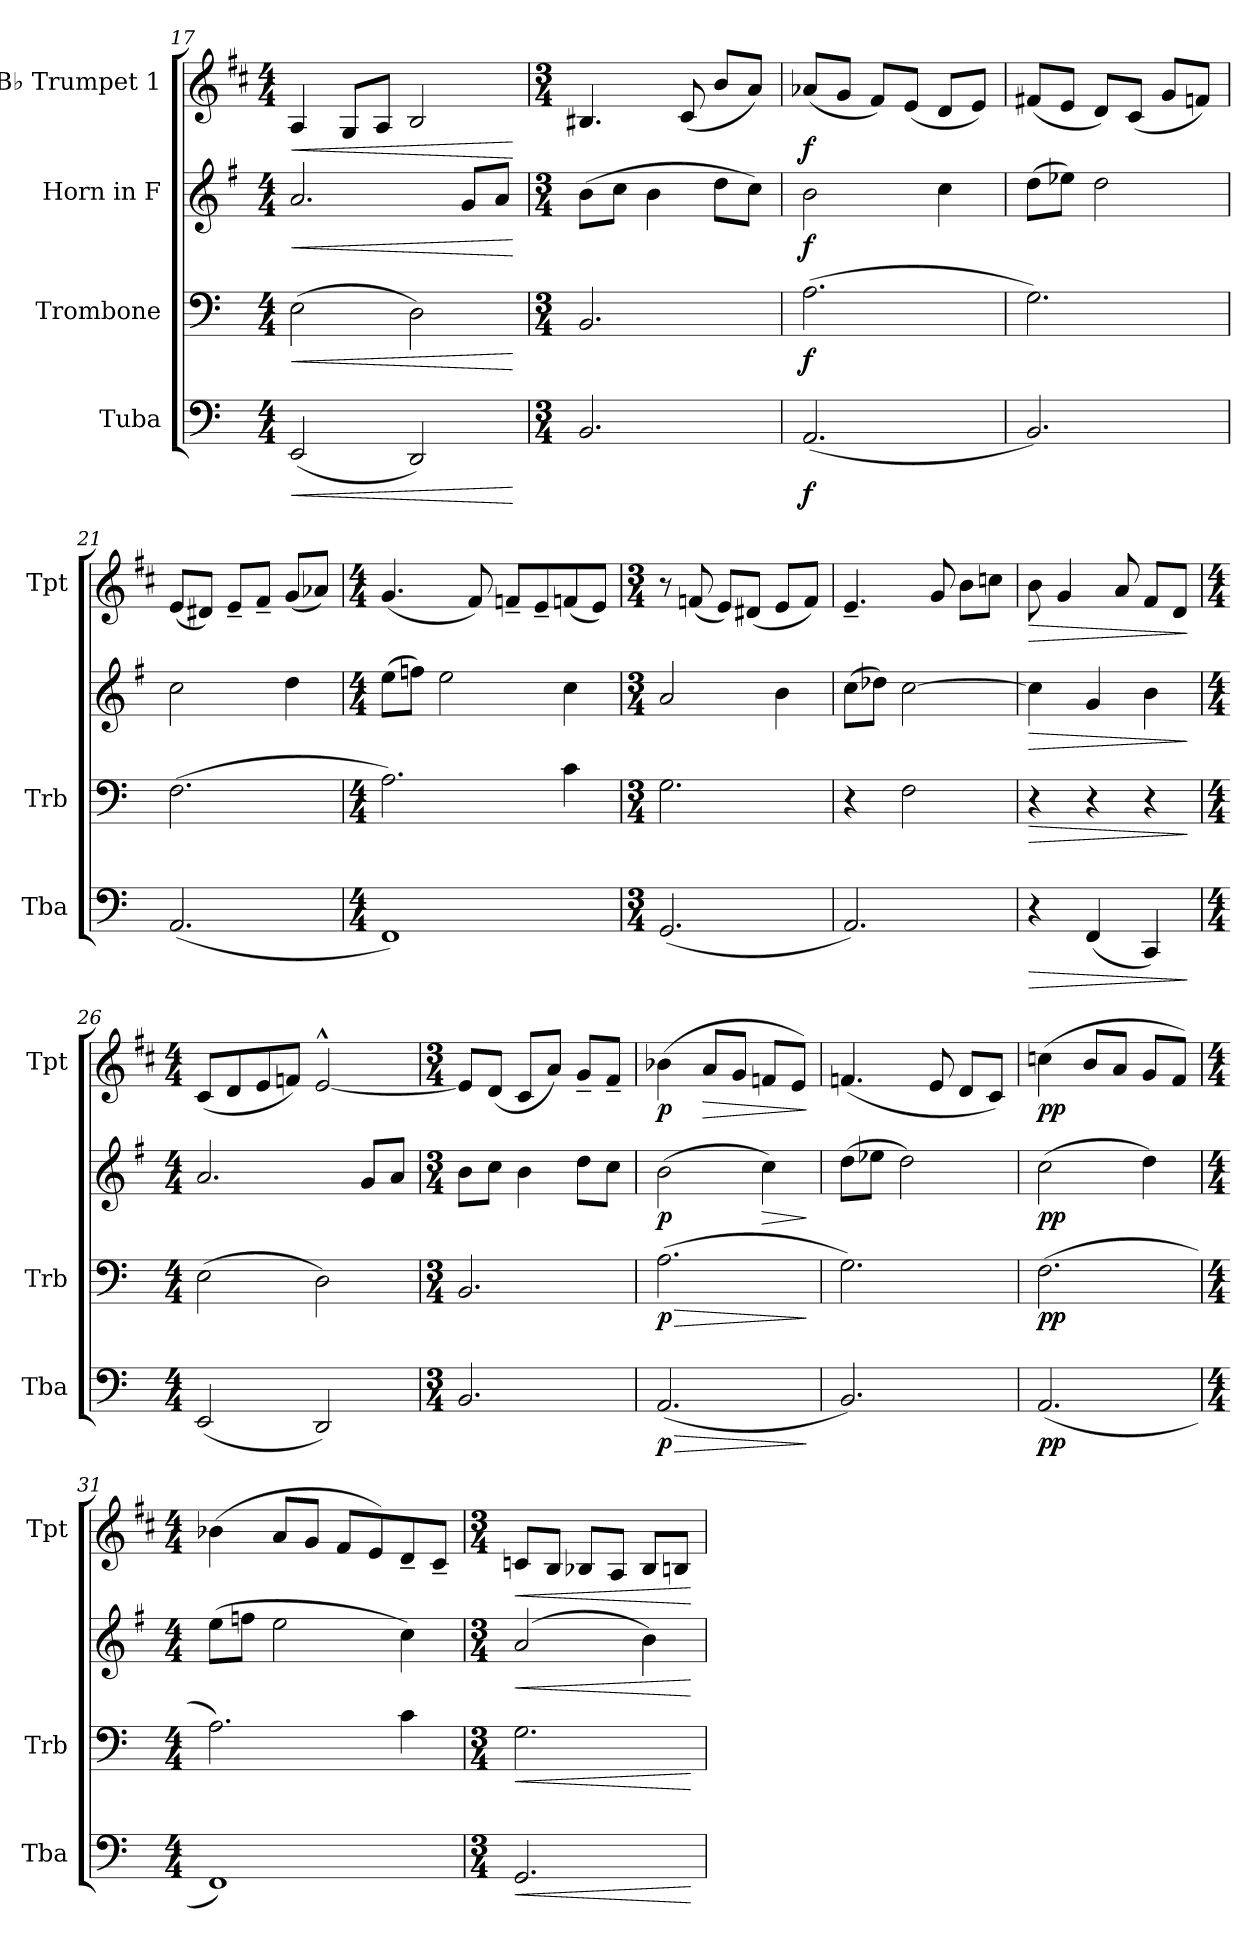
**kern	**dynam	**kern	**dynam	**kern	**dynam	**kern	**dynam
*part4	*part4	*part3	*part3	*part2	*part2	*part1	*part1
*staff4	*staff4	*staff3	*staff3	*staff2	*staff2	*staff1	*staff1
*I"Tuba	*	*I"Trombone	*	*I"Horn in F	*	*I"B♭ Trumpet 1	*
*I'Tba	*	*I'Trb	*	*	*	*I'Tpt	*
*clefF4	*	*clefF4	*	*clefG2	*	*clefG2	*
*	*	*	*	*ITrd4c7	*	*ITrd1c2	*
*k[]	*	*k[]	*	*k[]	*	*k[]	*
*M4/4	*	*M4/4	*	*M4/4	*	*M4/4	*
=17	=17	=17	=17	=17	=17	=17	=17
!	!LO:HP:b	!	!LO:HP:b	!	!LO:HP:b	!	!LO:HP:b
(2EE/	<	(2E\	<	2.d/	<	4G/	<
.	.	.	.	.	.	8F/L	.
.	.	.	.	.	.	8G/J	.
2DD/)	.	2D\)	.	.	.	2A/	.
.	.	.	.	8c/L	.	.	.
.	.	.	.	8d/J	.	.	.
.	[	.	[	.	[	.	[
=18	=18	=18	=18	=18	=18	=18	=18
*M3/4	*	*M3/4	*	*M3/4	*	*M3/4	*
2.BB/	.	2.BB/	.	(8e\L	.	4.A#X/	.
.	.	.	.	8f\J	.	.	.
.	.	.	.	4e\	.	.	.
.	.	.	.	.	.	(8B/	.
.	.	.	.	8g\L	.	8a/L	.
.	.	.	.	8f\J)	.	8g/J)	.
=19	=19	=19	=19	=19	=19	=19	=19
!	!LO:DY:b	!	!LO:DY:b	!	!LO:DY:b	!	!LO:DY:b
(2.AA/	f	(2.A\	f	2e\	f	(8g-X/L	f
.	.	.	.	.	.	8f/J	.
.	.	.	.	.	.	8e/L)	.
.	.	.	.	.	.	(8d/J	.
.	.	.	.	4f\	.	8c/L	.
.	.	.	.	.	.	8d/J)	.
!!LO:PB:g=z
=20	=20	=20	=20	=20	=20	=20	=20
2.BB/)	.	2.G\)	.	(8g\L	.	(8en/L	.
.	.	.	.	8a-X\J)	.	8d/J	.
.	.	.	.	2g\	.	8c/L)	.
.	.	.	.	.	.	(8B/J	.
.	.	.	.	.	.	8f/L	.
.	.	.	.	.	.	8e-X/J)	.
=21	=21	=21	=21	=21	=21	=21	=21
(2.AA/	.	(2.F\	.	2f\	.	(8d/L	.
.	.	.	.	.	.	8c#X/J)	.
.	.	.	.	.	.	8d~/L	.
.	.	.	.	.	.	8e~/J	.
.	.	.	.	4g\	.	(8f/L	.
.	.	.	.	.	.	8g-X/J)	.
=22	=22	=22	=22	=22	=22	=22	=22
*M4/4	*	*M4/4	*	*M4/4	*	*M4/4	*
1FF)	.	2.A\)	.	(8a\L	.	(4.f/	.
.	.	.	.	8b-X\J)	.	.	.
.	.	.	.	2a\	.	.	.
.	.	.	.	.	.	8e/)	.
.	.	.	.	.	.	8e-X~/L	.
.	.	.	.	.	.	8d~/	.
.	.	4c\	.	4f\	.	(8e-X/	.
.	.	.	.	.	.	8d/J)	.
=23	=23	=23	=23	=23	=23	=23	=23
*M3/4	*	*M3/4	*	*M3/4	*	*M3/4	*
(2.GG/	.	2.G\	.	2d/	.	8r	.
.	.	.	.	.	.	(8e-X/	.
.	.	.	.	.	.	8d/L)	.
.	.	.	.	.	.	(8c#X/J	.
.	.	.	.	4e\	.	8d/L	.
.	.	.	.	.	.	8e-/J)	.
!!LO:LB:g=z
=24	=24	=24	=24	=24	=24	=24	=24
2.AA/)	.	4r	.	(8f\L	.	4.d~/	.
.	.	.	.	8g-X\J)	.	.	.
.	.	2F\	.	[2f\	.	.	.
.	.	.	.	.	.	8f/	.
.	.	.	.	.	.	8a\L	.
.	.	.	.	.	.	8b-X\J	.
=25	=25	=25	=25	=25	=25	=25	=25
!	!LO:HP:b	!	!LO:HP:b	!	!LO:HP:b	!	!LO:HP:b
4r	>	4r	>	4f\]	>	8a\	>
.	.	.	.	.	.	4f/	.
(4FF/	.	4r	.	4c/	.	.	.
.	.	.	.	.	.	8g/	.
4CC/)	.	4r	.	4e\	.	8e/L	.
.	.	.	.	.	.	8c/J	.
.	]	.	]	.	]	.	]
=26	=26	=26	=26	=26	=26	=26	=26
*M4/4	*	*M4/4	*	*M4/4	*	*M4/4	*
(2EE/	.	(2E\	.	2.d/	.	(8B/L	.
.	.	.	.	.	.	8c/	.
.	.	.	.	.	.	8d/	.
.	.	.	.	.	.	8e-X/J)	.
2DD/)	.	2D\)	.	.	.	[2d^^/	.
.	.	.	.	8c/L	.	.	.
.	.	.	.	8d/J	.	.	.
=27	=27	=27	=27	=27	=27	=27	=27
*M3/4	*	*M3/4	*	*M3/4	*	*M3/4	*
2.BB/	.	2.BB/	.	8e\L	.	8d/L]	.
.	.	.	.	8f\J	.	(8c/J	.
.	.	.	.	4e\	.	8B/L	.
.	.	.	.	.	.	8g/J)	.
.	.	.	.	8g\L	.	8f~/L	.
.	.	.	.	8f\J	.	8e~/J	.
=28	=28	=28	=28	=28	=28	=28	=28
!	!LO:HP:b	!	!LO:HP:b	!	!	!	!
!	!LO:DY:n=1:b	!	!LO:DY:n=1:b	!	!LO:DY:b	!	!LO:DY:b
(2.AA/	> p	(2.A\	> p	(2e\	p	(4a-X\	p
!	!	!	!	!	!	!	!LO:HP:b
.	.	.	.	.	.	8g/L	>
.	.	.	.	.	.	8f/J	.
!	!	!	!	!	!LO:HP:b	!	!
.	.	.	.	4f\)	>	8e-X/L	.
.	.	.	.	.	.	8d/J)	.
.	]	.	]	.	]	.	]
!!LO:LB:g=z
=29	=29	=29	=29	=29	=29	=29	=29
2.BB/)	.	2.G\)	.	(8g\L	.	(4.e-X/	.
.	.	.	.	8a-X\J	.	.	.
.	.	.	.	2g\)	.	.	.
.	.	.	.	.	.	8d/	.
.	.	.	.	.	.	8c/L	.
.	.	.	.	.	.	8B/J)	.
=30	=30	=30	=30	=30	=30	=30	=30
!	!LO:DY:b	!	!LO:DY:b	!	!LO:DY:b	!	!LO:DY:b
(2.AA/	pp	(2.F\	pp	(2f\	pp	(4b-X\	pp
.	.	.	.	.	.	8a/L	.
.	.	.	.	.	.	8g/J	.
.	.	.	.	4g\)	.	8f/L	.
.	.	.	.	.	.	8e/J)	.
=31	=31	=31	=31	=31	=31	=31	=31
*M4/4	*	*M4/4	*	*M4/4	*	*M4/4	*
1FF)	.	2.A\)	.	(8a\L	.	(4a-X\	.
.	.	.	.	8b-X\J	.	.	.
.	.	.	.	2a\	.	8g/L	.
.	.	.	.	.	.	8f/J	.
.	.	.	.	.	.	8e/L	.
.	.	.	.	.	.	8d/)	.
.	.	4c\	.	4f\)	.	8c~/	.
.	.	.	.	.	.	8B~/J	.
=32	=32	=32	=32	=32	=32	=32	=32
*M3/4	*	*M3/4	*	*M3/4	*	*M3/4	*
!	!LO:HP:b	!	!LO:HP:b	!	!LO:HP:b	!	!LO:HP:b
2.GG/	<	2.G\	<	(2d/	<	8B-X/L	<
.	.	.	.	.	.	8A/J	.
.	.	.	.	.	.	8A-X/L	.
.	.	.	.	.	.	8G/J	.
.	.	.	.	4e\)	.	8A-/L	.
.	.	.	.	.	.	8An/J	.
.	[	.	[	.	[	.	[
=	=	=	=	=	=	=	=
*-	*-	*-	*-	*-	*-	*-	*-
